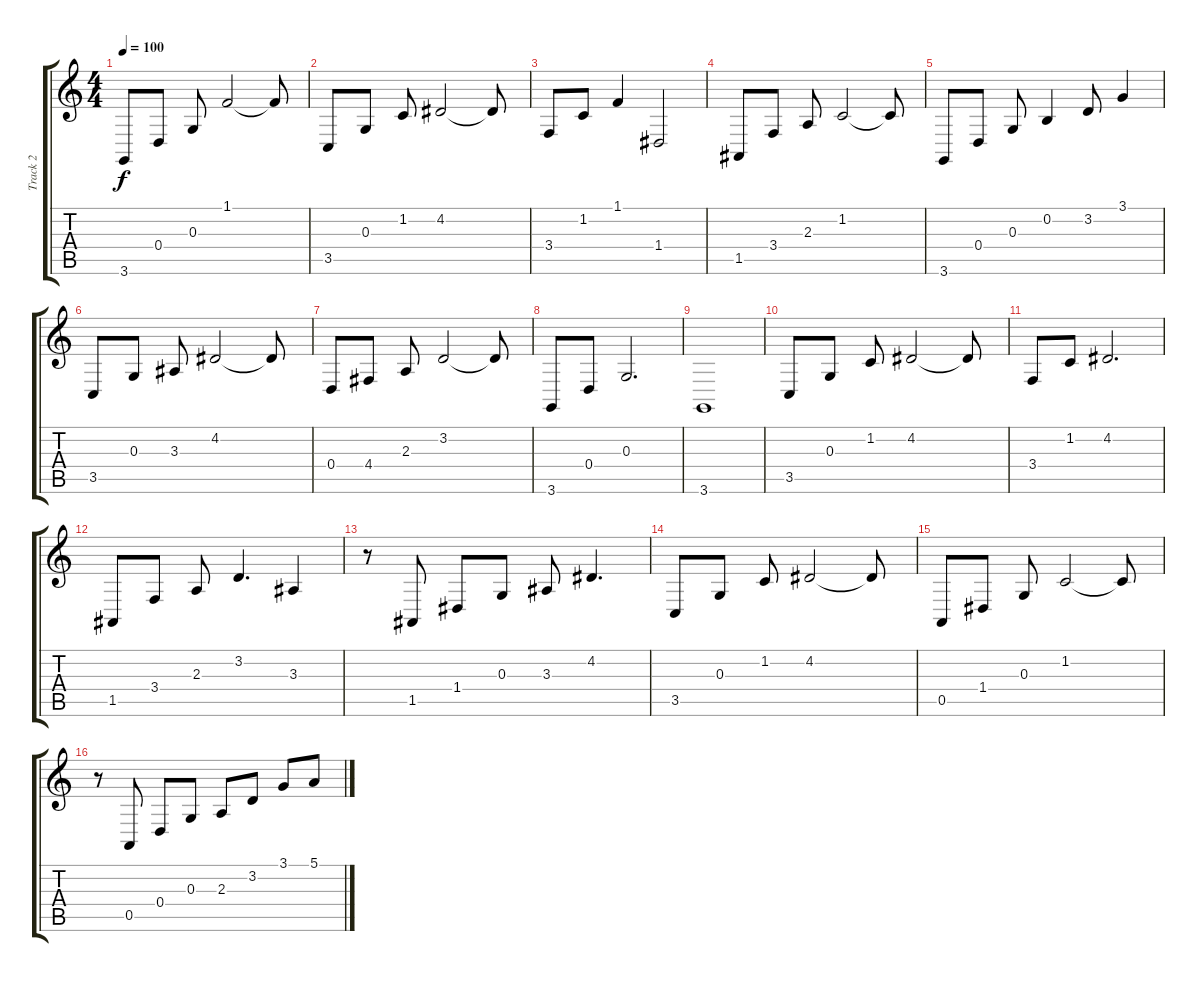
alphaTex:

\track ("Track 2" "Track 2") {instrument acousticgrandpiano}
\staff {score tabs}
\tuning (E4 B3 G3 D3 A2 E2) {hide}
\ts (4 4)
\tempo 100
\clef g2
\ks c
3.6.8{dy f} 0.4.8 0.3.8 1.1.2 1.1{t}.8 |
3.5.8 0.3.8 1.2.8 4.2.2 4.2{t}.8 |
3.4.8 1.2.8 1.1.4 1.4.2 |
1.5.8 3.4.8 2.3.8 1.2.2 1.2{t}.8 |
3.6.8 0.4.8 0.3.8 0.2.4 3.2.8 3.1.4 |
3.5.8 0.3.8 3.3.8 4.2.2 4.2{t}.8 |
0.4.8 4.4.8 2.3.8 3.2.2 3.2{t}.8 |
3.6.8 0.4.8 0.3.2{d} |
3.6.1 |
3.5.8 0.3.8 1.2.8 4.2.2 4.2{t}.8 |
3.4.8 1.2.8 4.2.2{d} |
1.5.8 3.4.8 2.3.8 3.2.4{d} 3.3.4 |
r.8 1.5.8 1.4.8 0.3.8 3.3.8 4.2.4{d} |
3.5.8 0.3.8 1.2.8 4.2.2 4.2{t}.8 |
0.5.8 1.4.8 0.3.8 1.2.2 1.2{t}.8 |
r.8 0.5.8 0.4.8 0.3.8 2.3.8 3.2.8 3.1.8 5.1.8
